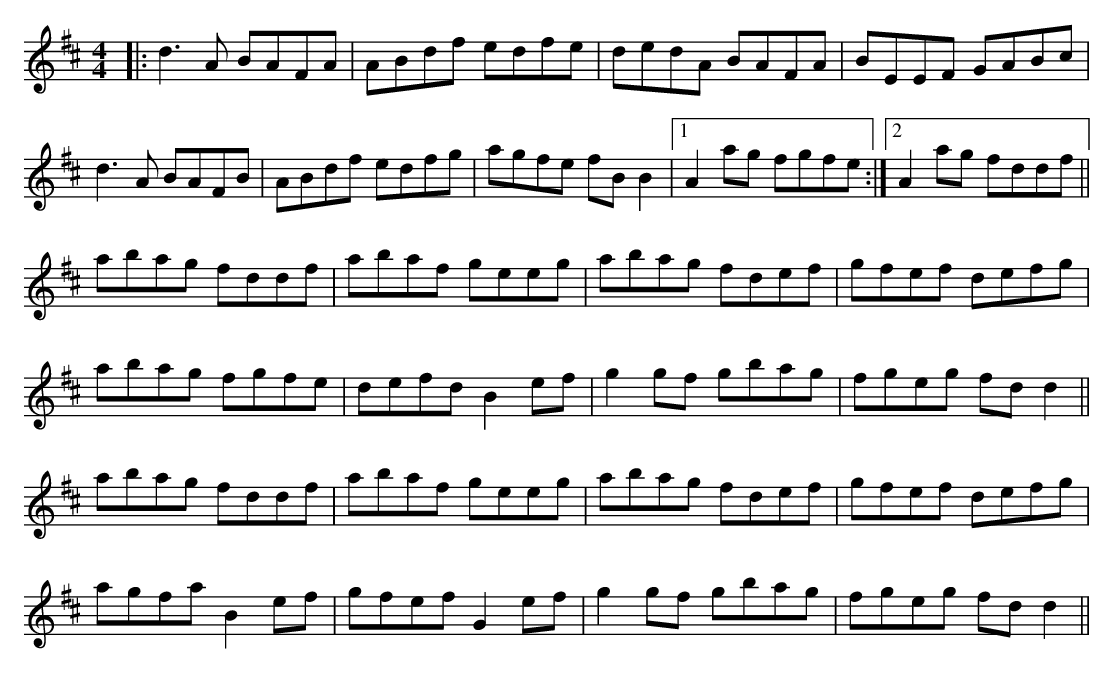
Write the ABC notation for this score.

X:1
M:4/4
K:D
|:d3A BAFA|ABdf edfe|dedA BAFA|BEEF GABc|
d3A BAFB|ABdf edfg|agfe fBB2|1 A2ag fgfe:|2 A2ag fddf||
abag fddf|abaf geeg|abag fdef|gfef defg|
abag fgfe|defd B2ef|g2gf gbag|fgeg fdd2||
abag fddf|abaf geeg|abag fdef|gfef defg|
agfa B2ef|gfef G2ef|g2gf gbag|fgeg fdd2||
